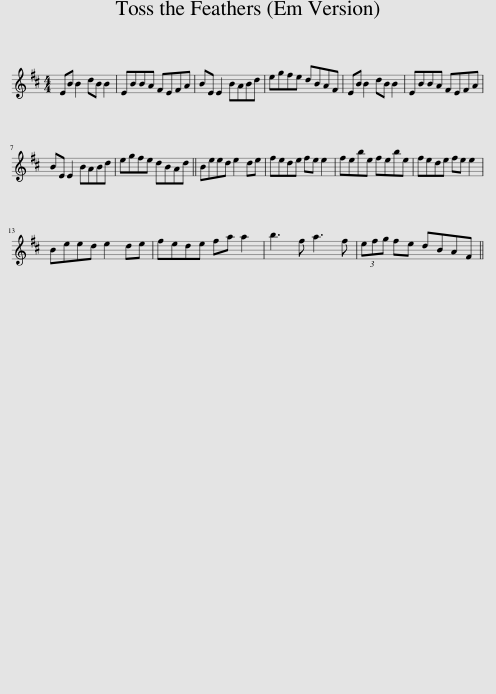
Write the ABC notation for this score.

X:1
L:1/8
M:4/4
I:linebreak $
K:D
V:1 treble
V:1
 EB B2 dB B2 | EBBA FEFA | BE E2 BABd | egfe dBAF | EB B2 dB B2 | %5
 EBBA FEFA |$ BE E2 BABd | egfe dBAd || Beed e2 de | fede fe e2 | %10
 febe febe | fede fe e2 |$ Beed e2 de | fede fa a2 | b3 f a3 f | %15
 (3efg fe dBAF || %16
